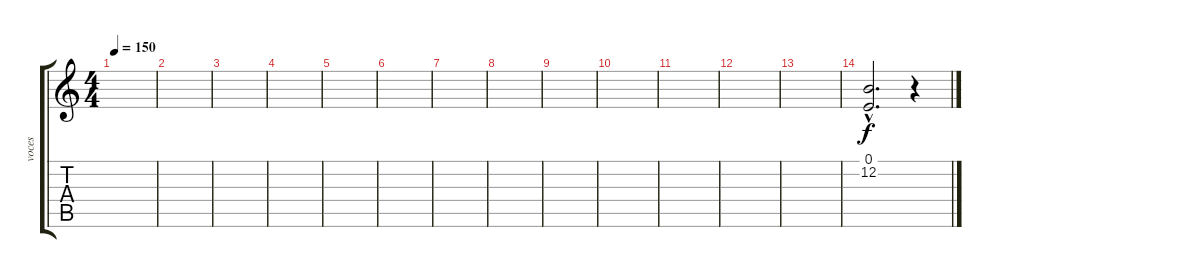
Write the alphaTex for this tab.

\track ("voces" "voces") {instrument synthstrings1}
\staff {score tabs}
\tuning (E4 B3 G3 D3 A2 E2) {hide}
\ts (4 4)
\tempo 150
\clef g2
\ks c
|
|
|
|
|
|
|
|
|
|
|
|
|
(0.1{hac} 12.2{hac}).2{d} r.4
